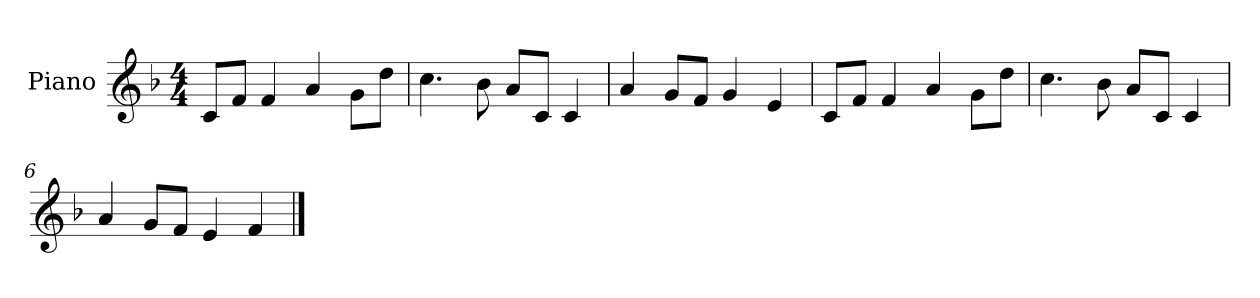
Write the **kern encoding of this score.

**kern
*part1
*staff1
*I"Piano
*I'P-no
*clefG2
*k[b-]
*M4/4
*MM90
=1
8c/L
8f/J
4f/
4a/
8g\L
8dd\J
=2
4.cc\
8b-\
8a/L
8c/J
4c/
=3
4a/
8g/L
8f/J
4g/
4e/
=4
8c/L
8f/J
4f/
4a/
8g\L
8dd\J
=5
4.cc\
8b-\
8a/L
8c/J
4c/
=6
4a/
8g/L
8f/J
4e/
4f/
==
*-
